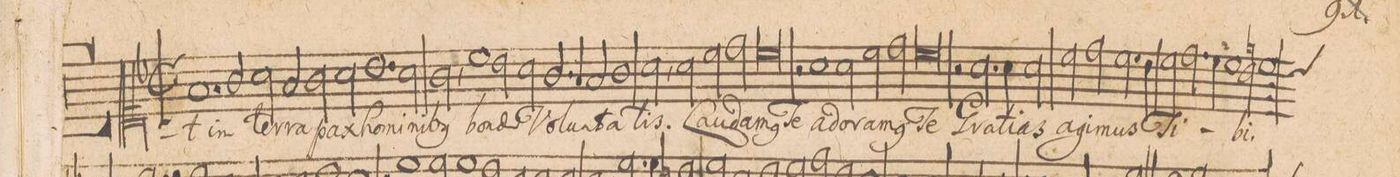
**kern	**text
*I"[Cantus]	*
*clefC1	*
*k[b-]	*
*met(C|)	*
*M2/1	*
1.f/	Et
2g/	in
=2-	=2-
*2\right	*
2a\	ter-
2f/	-ra
2g\	pax
2a\	ho-
=3-	=3-
1.b-\	-mi-
2a\	-ni-
=4-	=4-
2g,\	-b(us)
1cc\	bo-
2b-\	-nae
=5-	=5-
2a\	Vo-
2.g/	.
4f/	.
2f/	-lun-
=6-	=6-
1g\	-ta-
2a,\	-tis.
2a\	Lau-
=7-	=7-
2cc\	-da-
2dd\	-m(us)
0cc\	Te
=8-	=8-
2r	.
1a\	a-
=9-	=9-
2a\	-do-
2cc\	-ra-
2dd\	-m(us)
=10-	=10-
0cc\	Te
=11-	=11-
2r	.
2.a\	Gra-
4a\	-ti-
2a\	-as
=12-	=12-
2cc\	a-
2dd\	-gi-
2.cc\	-mus
4b-\	.
=13-	=13-
2cc\	Ti-
2.dd\	.
4cc\	.
1cc\	.
=14-	=14-
2bn\	.
*custos:B-	*
1cc\	-bi.
=15-	=15-
*-	*-
